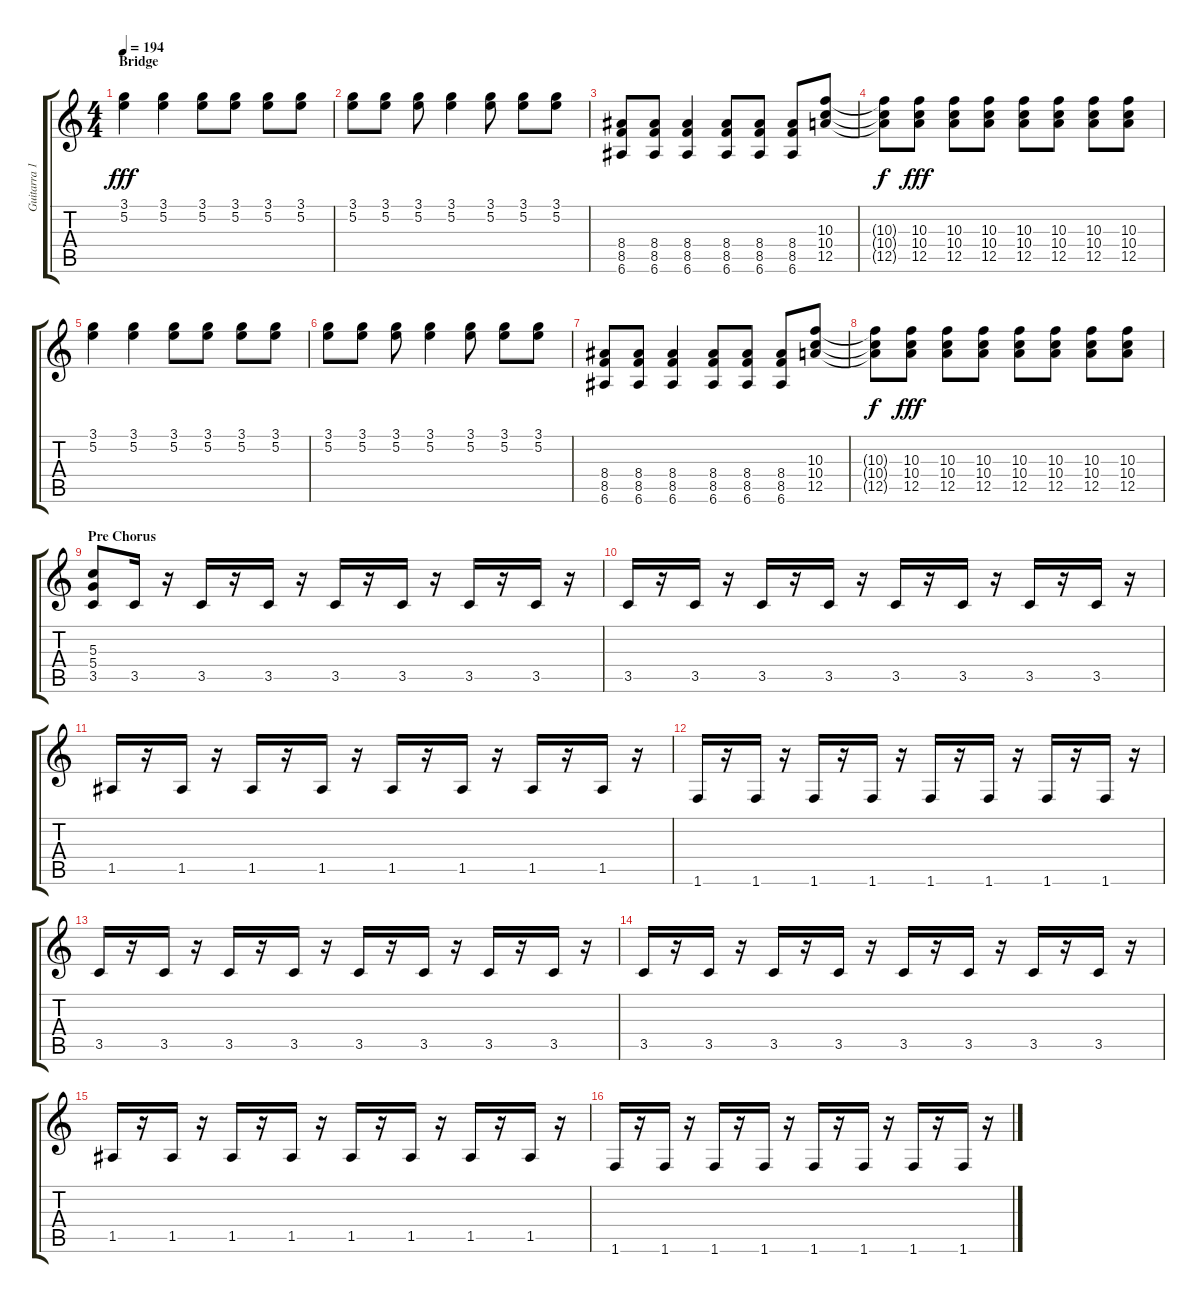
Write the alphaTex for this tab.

\track ("Guitarra 1 - Mathias" "Guitarra 1") {instrument distortionguitar}
\staff {score tabs}
\tuning (E4 B3 G3 D3 A2 E2) {hide}
\ts (4 4)
\section ("" "Bridge")
\tempo 194
\clef g2
\ks c
(3.1 5.2).4{dy fff} (3.1 5.2).4 (3.1 5.2).8 (3.1 5.2).8 (3.1 5.2).8 (3.1 5.2).8 |
(3.1 5.2).8 (3.1 5.2).8 (3.1 5.2).8 (3.1 5.2).4 (3.1 5.2).8 (3.1 5.2).8 (3.1 5.2).8 |
(8.4 8.5 6.6).8 (8.4 8.5 6.6).8 (8.4 8.5 6.6).4 (8.4 8.5 6.6).8 (8.4 8.5 6.6).8 (8.4 8.5 6.6).8 (10.3 10.4 12.5).8 |
(10.3{t} 10.4{t} 12.5{t}).8{dy f} (10.3 10.4 12.5).8{dy fff} (10.3 10.4 12.5).8 (10.3 10.4 12.5).8 (10.3 10.4 12.5).8 (10.3 10.4 12.5).8 (10.3 10.4 12.5).8 (10.3 10.4 12.5).8 |
(3.1 5.2).4 (3.1 5.2).4 (3.1 5.2).8 (3.1 5.2).8 (3.1 5.2).8 (3.1 5.2).8 |
(3.1 5.2).8 (3.1 5.2).8 (3.1 5.2).8 (3.1 5.2).4 (3.1 5.2).8 (3.1 5.2).8 (3.1 5.2).8 |
(8.4 8.5 6.6).8 (8.4 8.5 6.6).8 (8.4 8.5 6.6).4 (8.4 8.5 6.6).8 (8.4 8.5 6.6).8 (8.4 8.5 6.6).8 (10.3 10.4 12.5).8 |
(10.3{t} 10.4{t} 12.5{t}).8{dy f} (10.3 10.4 12.5).8{dy fff} (10.3 10.4 12.5).8 (10.3 10.4 12.5).8 (10.3 10.4 12.5).8 (10.3 10.4 12.5).8 (10.3 10.4 12.5).8 (10.3 10.4 12.5).8 |
\section ("" "Pre Chorus")
(5.3 5.4 3.5).8 3.5.16 r.16 3.5.16 r.16 3.5.16 r.16 3.5.16 r.16 3.5.16 r.16 3.5.16 r.16 3.5.16 r.16 |
3.5.16 r.16 3.5.16 r.16 3.5.16 r.16 3.5.16 r.16 3.5.16 r.16 3.5.16 r.16 3.5.16 r.16 3.5.16 r.16 |
1.5.16 r.16 1.5.16 r.16 1.5.16 r.16 1.5.16 r.16 1.5.16 r.16 1.5.16 r.16 1.5.16 r.16 1.5.16 r.16 |
1.6.16 r.16 1.6.16 r.16 1.6.16 r.16 1.6.16 r.16 1.6.16 r.16 1.6.16 r.16 1.6.16 r.16 1.6.16 r.16 |
3.5.16 r.16 3.5.16 r.16 3.5.16 r.16 3.5.16 r.16 3.5.16 r.16 3.5.16 r.16 3.5.16 r.16 3.5.16 r.16 |
3.5.16 r.16 3.5.16 r.16 3.5.16 r.16 3.5.16 r.16 3.5.16 r.16 3.5.16 r.16 3.5.16 r.16 3.5.16 r.16 |
1.5.16 r.16 1.5.16 r.16 1.5.16 r.16 1.5.16 r.16 1.5.16 r.16 1.5.16 r.16 1.5.16 r.16 1.5.16 r.16 |
1.6.16 r.16 1.6.16 r.16 1.6.16 r.16 1.6.16 r.16 1.6.16 r.16 1.6.16 r.16 1.6.16 r.16 1.6.16 r.16
